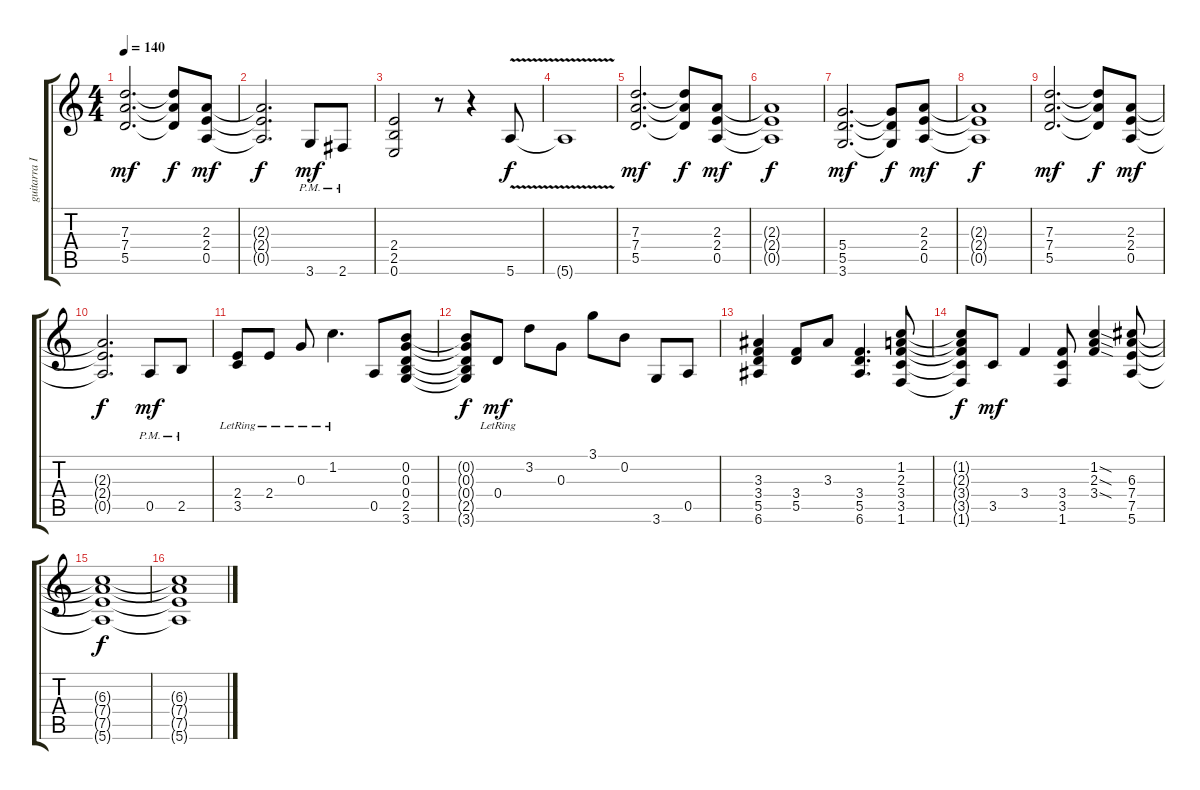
\track ("guitarra III [rítmica derecha ]" "guitarra I") {instrument distortionguitar}
\staff {score tabs}
\tuning (E4 B3 G3 D3 A2 E2) {hide}
\ts (4 4)
\tempo 140
\clef g2
\ks c
(7.3 7.4 5.5).2{d dy mf} (7.3{t} 7.4{t} 5.5{t}).8{dy f} (2.3 2.4 0.5).8{dy mf} |
(2.3{t} 2.4{t} 0.5{t}).2{d dy f} 3.6{pm}.8{dy mf} 2.6{pm}.8 |
(2.4 2.5 0.6).2 r.8 r.4 5.6{v}.8{dy f} |
5.6{t}.1 |
(7.3 7.4 5.5).2{d dy mf} (7.3{t} 7.4{t} 5.5{t}).8{dy f} (2.3 2.4 0.5).8{dy mf} |
(2.3{t} 2.4{t} 0.5{t}).1{dy f} |
(5.4 5.5 3.6).2{d dy mf} (5.4{t} 5.5{t} 3.6{t}).8{dy f} (2.3 2.4 0.5).8{dy mf} |
(2.3{t} 2.4{t} 0.5{t}).1{dy f} |
(7.3 7.4 5.5).2{d dy mf} (7.3{t} 7.4{t} 5.5{t}).8{dy f} (2.3 2.4 0.5).8{dy mf} |
(2.3{t} 2.4{t} 0.5{t}).2{d dy f} 0.5{pm}.8{dy mf} 2.5{pm}.8 |
(2.4{lr} 3.5{lr}).8 2.4{lr}.8 0.3{lr}.8 1.2{lr}.4{d} 0.5.8 (0.2 0.3 0.4 2.5 3.6).8 |
(0.2{t} 0.3{t} 0.4{t} 2.5{t} 3.6{t}).8{dy f} 0.4{lr}.8{dy mf} 3.2.8 0.3.8 3.1.8 0.2.8 3.6.8 0.5.8 |
(3.3 3.4 5.5 6.6).4 (3.4 5.5).8 3.3.8 (3.4 5.5 6.6).4{d} (1.2 2.3 3.4 3.5 1.6).8 |
(1.2{t} 2.3{t} 3.4{t} 3.5{t} 1.6{t}).8{dy f} 3.5.8{dy mf} 3.4.4 (3.4 3.5 1.6).8 (1.2{sod} 2.3{sod} 3.4{sod}).4 (6.3 7.4 7.5 5.6).8 |
(6.3{t} 7.4{t} 7.5{t} 5.6{t}).1{dy f} |
(6.3{t} 7.4{t} 7.5{t} 5.6{t}).1
